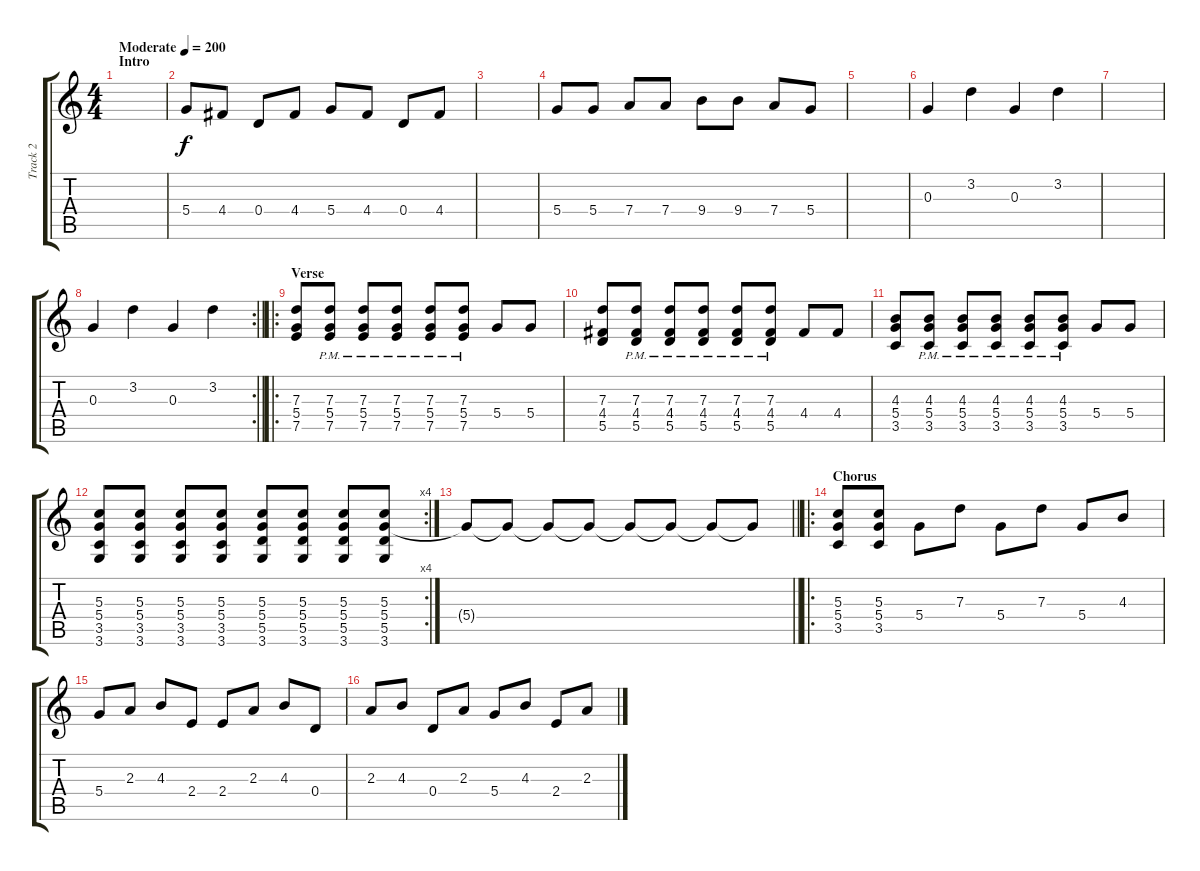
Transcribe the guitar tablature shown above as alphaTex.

\track ("Track 2" "Track 2") {instrument overdrivenguitar}
\staff {score tabs}
\tuning (E4 B3 G3 D3 A2 E2) {hide}
\ts (4 4)
\section ("" "Intro")
\tempo (200 "Moderate")
\clef g2
\ks c
|
5.4.8 4.4.8 0.4.8 4.4.8 5.4.8 4.4.8 0.4.8 4.4.8 |
|
5.4.8 5.4.8 7.4.8 7.4.8 9.4.8 9.4.8 7.4.8 5.4.8 |
|
0.3.4 3.2.4 0.3.4 3.2.4 |
|
\rc 2
\barLineRight lightlight
0.3.4 3.2.4 0.3.4 3.2.4 |
\ro
\section ("" "Verse")
(7.3 5.4 7.5).8 (7.3{pm} 5.4{pm} 7.5{pm}).8 (7.3{pm} 5.4{pm} 7.5{pm}).8 (7.3{pm} 5.4{pm} 7.5{pm}).8 (7.3{pm} 5.4{pm} 7.5{pm}).8 (7.3{pm} 5.4{pm} 7.5{pm}).8 5.4.8 5.4.8 |
(7.3 4.4 5.5).8 (7.3{pm} 4.4{pm} 5.5{pm}).8 (7.3{pm} 4.4{pm} 5.5{pm}).8 (7.3{pm} 4.4{pm} 5.5{pm}).8 (7.3{pm} 4.4{pm} 5.5{pm}).8 (7.3{pm} 4.4{pm} 5.5{pm}).8 4.4.8 4.4.8 |
(4.3 5.4 3.5).8 (4.3{pm} 5.4{pm} 3.5{pm}).8 (4.3{pm} 5.4{pm} 3.5{pm}).8 (4.3{pm} 5.4{pm} 3.5{pm}).8 (4.3{pm} 5.4{pm} 3.5{pm}).8 (4.3{pm} 5.4{pm} 3.5{pm}).8 5.4.8 5.4.8 |
\rc 4
(5.3 5.4 3.5 3.6).8 (5.3 5.4 3.5 3.6).8 (5.3 5.4 3.5 3.6).8 (5.3 5.4 3.5 3.6).8 (5.3 5.4 5.5 3.6).8 (5.3 5.4 5.5 3.6).8 (5.3 5.4 5.5 3.6).8 (5.3 5.4 5.5 3.6).8 |
\barLineRight lightlight
5.4{t}.8 5.4{t}.8 5.4{t}.8 5.4{t}.8 5.4{t}.8 5.4{t}.8 5.4{t}.8 5.4{t}.8 |
\ro
\section ("" "Chorus")
(5.3 5.4 3.5).8 (5.3 5.4 3.5).8 5.4.8 7.3.8 5.4.8 7.3.8 5.4.8 4.3.8 |
5.4.8 2.3.8 4.3.8 2.4.8 2.4.8 2.3.8 4.3.8 0.4.8 |
2.3.8 4.3.8 0.4.8 2.3.8 5.4.8 4.3.8 2.4.8 2.3.8
